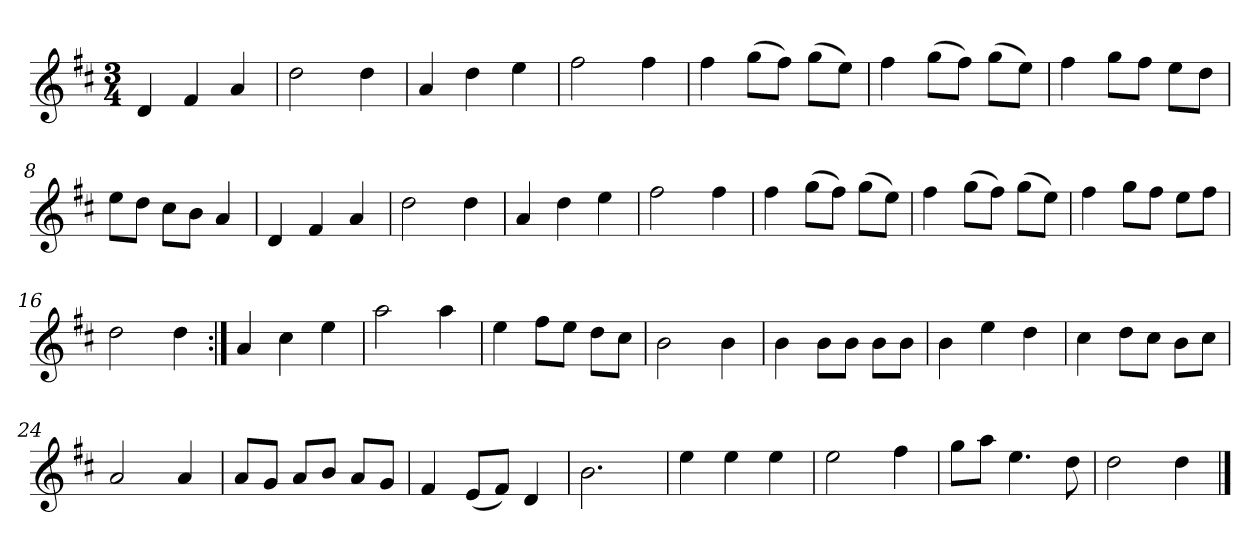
**kern
*part1
*staff1
*clefG2
*k[f#c#]
*D:
*M3/4
*MM120
=1
4d
4f#
4a
=2
2dd
4dd
=3
4a
4dd
4ee
=4
2ff#
4ff#
=5
4ff#
(8gg\L
8ff#\J)
(8gg\L
8ee\J)
=6
4ff#
(8gg\L
8ff#\J)
(8gg\L
8ee\J)
=7
4ff#
8gg\L
8ff#\J
8ee\L
8dd\J
=8
8ee\L
8dd\J
8cc#\L
8b\J
4a
=9
4d
4f#
4a
=10
2dd
4dd
=11
4a
4dd
4ee
=12
2ff#
4ff#
=13
4ff#
(8gg\L
8ff#\J)
(8gg\L
8ee\J)
=14
4ff#
(8gg\L
8ff#\J)
(8gg\L
8ee\J)
=15
4ff#
8gg\L
8ff#\J
8ee\L
8ff#\J
=16
2dd
4dd
=17:|!
4a
4cc#
4ee
=18
2aa
4aa
=19
4ee
8ff#\L
8ee\J
8dd\L
8cc#\J
=20
2b
4b
=21
4b
8b\L
8b\J
8b\L
8b\J
=22
4b
4ee
4dd
=23
4cc#
8dd\L
8cc#\J
8b\L
8cc#\J
=24
2a
4a
=25
8a/L
8g/J
8a/L
8b/J
8a/L
8g/J
=26
4f#
(8e/L
8f#/J)
4d
=27
2.b
=28
4ee
4ee
4ee
=29
2ee
4ff#
=30
8gg\L
8aa\J
4.ee
8dd
=31
2dd
4dd
==
*-
